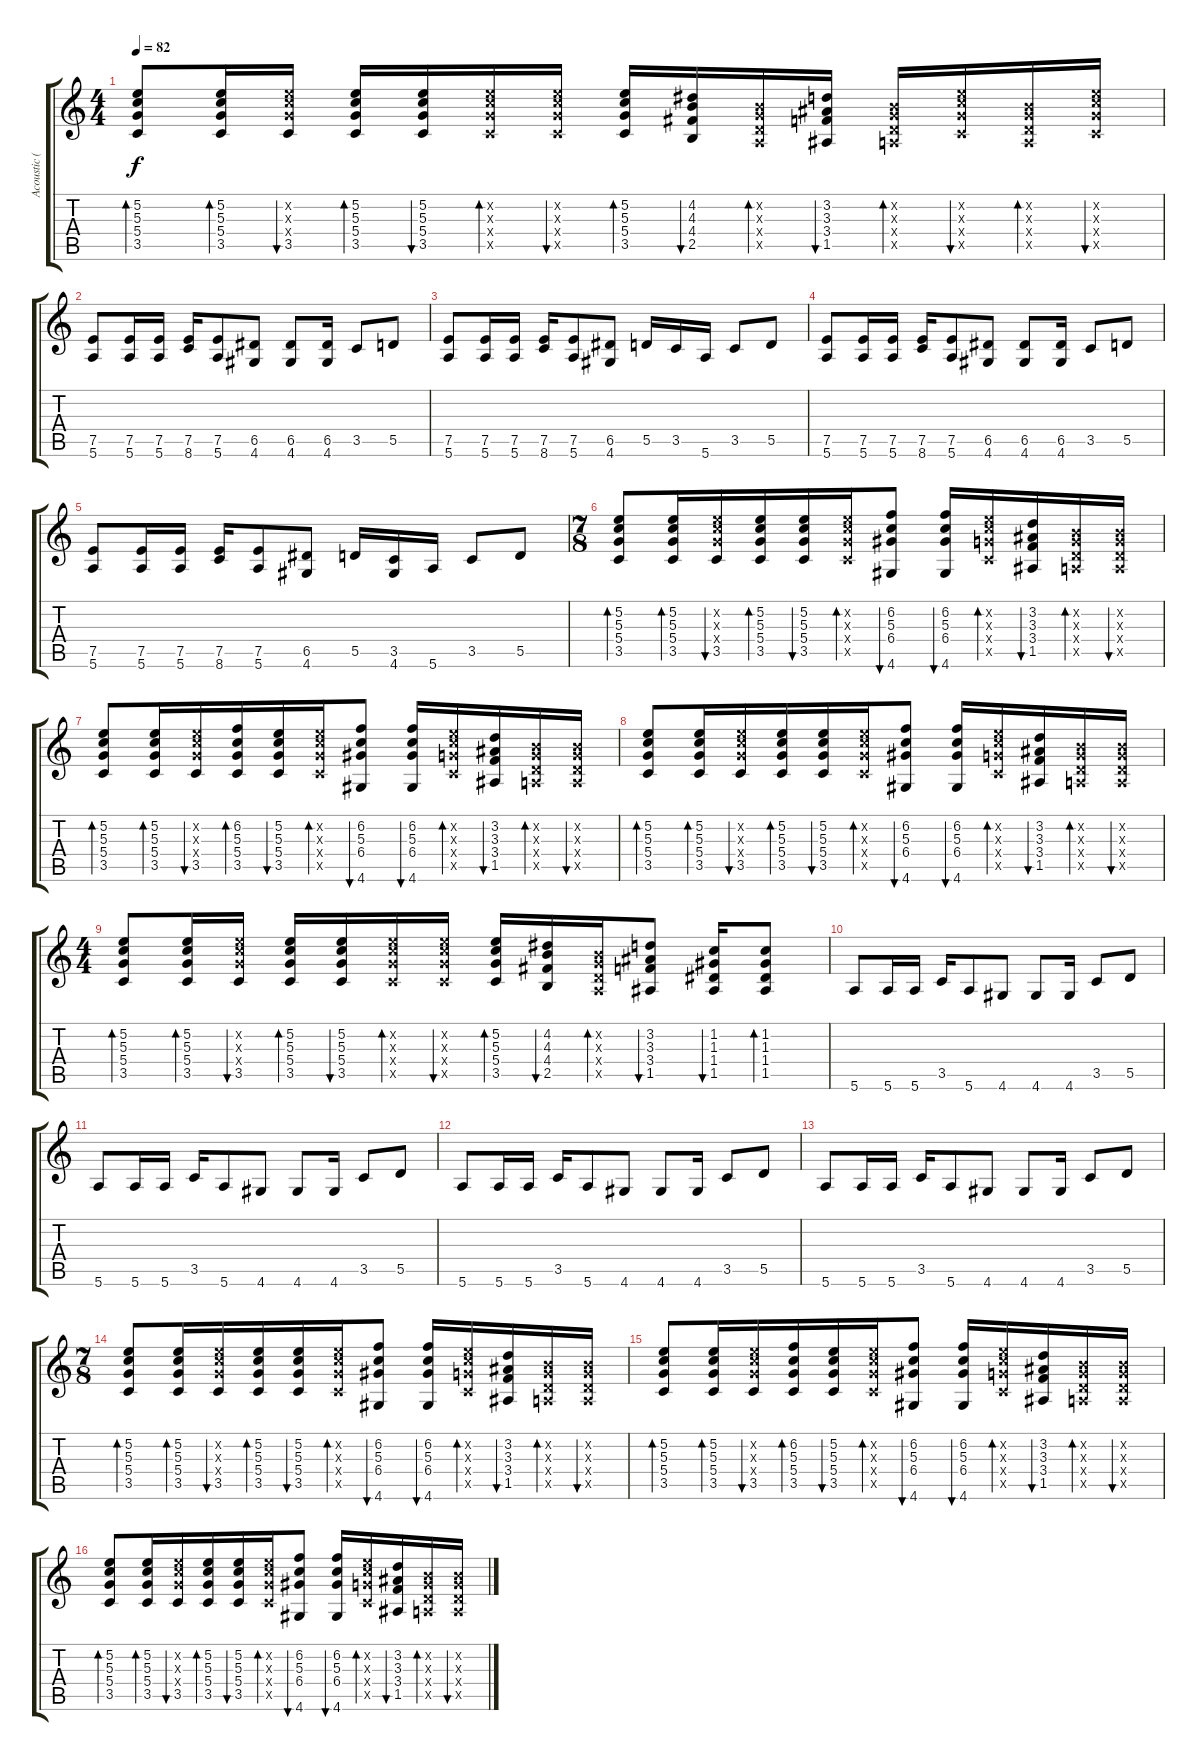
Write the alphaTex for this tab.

\track ("Acoustic (thom)" "Acoustic (") {instrument acousticguitarsteel}
\staff {score tabs}
\tuning (E4 B3 G3 D3 A2 E2) {hide}
\ts (4 4)
\tempo 82
\clef g2
\ks c
(5.2 5.3 5.4 3.5).8{bd 30 dy f} (5.2 5.3 5.4 3.5).16{bd 30} (5.2{x} 5.3{x} 5.4{x} 3.5).16{bu 30} (5.2 5.3 5.4 3.5).16{bd 30} (5.2 5.3 5.4 3.5).16{bu 30} (5.2{x} 5.3{x} 5.4{x} 3.5{x}).16{bd 30} (5.2{x} 5.3{x} 5.4{x} 3.5{x}).16{bu 30} (5.2 5.3 5.4 3.5).16{bd 30} (4.2 4.3 4.4 2.5).16{bu 30} (0.2{x} 0.3{x} 0.4{x} 0.5{x}).16{bd 30} (3.2 3.3 3.4 1.5).16{bu 30} (0.2{x} 0.3{x} 0.4{x} 0.5{x}).16{bd 30} (5.2{x} 5.3{x} 5.4{x} 3.5{x}).16{bu 30} (0.2{x} 0.3{x} 0.4{x} 0.5{x}).16{bd 30} (5.2{x} 5.3{x} 5.4{x} 3.5{x}).16{bu 30} |
(7.5 5.6).8 (7.5 5.6).16 (7.5 5.6).16 (7.5 8.6).16 (7.5 5.6).8 (6.5 4.6).8 (6.5 4.6).8 (6.5 4.6).16 3.5.8 5.5.8 |
(7.5 5.6).8 (7.5 5.6).16 (7.5 5.6).16 (7.5 8.6).16 (7.5 5.6).8 (6.5 4.6).8 5.5.16 3.5.16 5.6.16 3.5.8 5.5.8 |
(7.5 5.6).8 (7.5 5.6).16 (7.5 5.6).16 (7.5 8.6).16 (7.5 5.6).8 (6.5 4.6).8 (6.5 4.6).8 (6.5 4.6).16 3.5.8 5.5.8 |
(7.5 5.6).8 (7.5 5.6).16 (7.5 5.6).16 (7.5 8.6).16 (7.5 5.6).8 (6.5 4.6).8 5.5.16 (3.5 4.6).16 5.6.16 3.5.8 5.5.8 |
\ts (7 8)
(5.2 5.3 5.4 3.5).8{bd 30} (5.2 5.3 5.4 3.5).16{bd 30} (5.2{x} 5.3{x} 5.4{x} 3.5).16{bu 30} (5.2 5.3 5.4 3.5).16{bd 30} (5.2 5.3 5.4 3.5).16{bu 30} (5.2{x} 5.3{x} 5.4{x} 3.5{x}).16{bd 30} (6.2 5.3 6.4 4.6).8{bu 30} (6.2 5.3 6.4 4.6).16{bu 30} (5.2{x} 5.3{x} 5.4{x} 3.5{x}).16{bd 30} (3.2 3.3 3.4 1.5).16{bu 30} (0.2{x} 0.3{x} 0.4{x} 0.5{x}).16{bd 30} (0.2{x} 0.3{x} 0.4{x} 0.5{x}).16{bu 30} |
(5.2 5.3 5.4 3.5).8{bd 30} (5.2 5.3 5.4 3.5).16{bd 30} (5.2{x} 5.3{x} 5.4{x} 3.5).16{bu 30} (6.2 5.3 5.4 3.5).16{bd 30} (5.2 5.3 5.4 3.5).16{bu 30} (5.2{x} 5.3{x} 5.4{x} 3.5{x}).16{bd 30} (6.2 5.3 6.4 4.6).8{bu 30} (6.2 5.3 6.4 4.6).16{bu 30} (5.2{x} 5.3{x} 5.4{x} 3.5{x}).16{bd 30} (3.2 3.3 3.4 1.5).16{bu 30} (0.2{x} 0.3{x} 0.4{x} 0.5{x}).16{bd 30} (0.2{x} 0.3{x} 0.4{x} 0.5{x}).16{bu 30} |
(5.2 5.3 5.4 3.5).8{bd 30} (5.2 5.3 5.4 3.5).16{bd 30} (5.2{x} 5.3{x} 5.4{x} 3.5).16{bu 30} (5.2 5.3 5.4 3.5).16{bd 30} (5.2 5.3 5.4 3.5).16{bu 30} (5.2{x} 5.3{x} 5.4{x} 3.5{x}).16{bd 30} (6.2 5.3 6.4 4.6).8{bu 30} (6.2 5.3 6.4 4.6).16{bu 30} (5.2{x} 5.3{x} 5.4{x} 3.5{x}).16{bd 30} (3.2 3.3 3.4 1.5).16{bu 30} (0.2{x} 0.3{x} 0.4{x} 0.5{x}).16{bd 30} (0.2{x} 0.3{x} 0.4{x} 0.5{x}).16{bu 30} |
\ts (4 4)
(5.2 5.3 5.4 3.5).8{bd 30} (5.2 5.3 5.4 3.5).16{bd 30} (5.2{x} 5.3{x} 5.4{x} 3.5).16{bu 30} (5.2 5.3 5.4 3.5).16{bd 30} (5.2 5.3 5.4 3.5).16{bu 30} (5.2{x} 5.3{x} 5.4{x} 3.5{x}).16{bd 30} (5.2{x} 5.3{x} 5.4{x} 3.5{x}).16{bu 30} (5.2 5.3 5.4 3.5).16{bd 30} (4.2 4.3 4.4 2.5).16{bu 30} (0.2{x} 0.3{x} 0.4{x} 0.5{x}).16{bd 30} (3.2 3.3 3.4 1.5).8{bu 30} (1.2 1.3 1.4 1.5).16{bu 30} (1.2 1.3 1.4 1.5).8{bd 30} |
5.6.8 5.6.16 5.6.16 3.5.16 5.6.8 4.6.8 4.6.8 4.6.16 3.5.8 5.5.8 |
5.6.8 5.6.16 5.6.16 3.5.16 5.6.8 4.6.8 4.6.8 4.6.16 3.5.8 5.5.8 |
5.6.8 5.6.16 5.6.16 3.5.16 5.6.8 4.6.8 4.6.8 4.6.16 3.5.8 5.5.8 |
5.6.8 5.6.16 5.6.16 3.5.16 5.6.8 4.6.8 4.6.8 4.6.16 3.5.8 5.5.8 |
\ts (7 8)
(5.2 5.3 5.4 3.5).8{bd 30} (5.2 5.3 5.4 3.5).16{bd 30} (5.2{x} 5.3{x} 5.4{x} 3.5).16{bu 30} (5.2 5.3 5.4 3.5).16{bd 30} (5.2 5.3 5.4 3.5).16{bu 30} (5.2{x} 5.3{x} 5.4{x} 3.5{x}).16{bd 30} (6.2 5.3 6.4 4.6).8{bu 30} (6.2 5.3 6.4 4.6).16{bu 30} (5.2{x} 5.3{x} 5.4{x} 3.5{x}).16{bd 30} (3.2 3.3 3.4 1.5).16{bu 30} (0.2{x} 0.3{x} 0.4{x} 0.5{x}).16{bd 30} (0.2{x} 0.3{x} 0.4{x} 0.5{x}).16{bu 30} |
(5.2 5.3 5.4 3.5).8{bd 30} (5.2 5.3 5.4 3.5).16{bd 30} (5.2{x} 5.3{x} 5.4{x} 3.5).16{bu 30} (6.2 5.3 5.4 3.5).16{bd 30} (5.2 5.3 5.4 3.5).16{bu 30} (5.2{x} 5.3{x} 5.4{x} 3.5{x}).16{bd 30} (6.2 5.3 6.4 4.6).8{bu 30} (6.2 5.3 6.4 4.6).16{bu 30} (5.2{x} 5.3{x} 5.4{x} 3.5{x}).16{bd 30} (3.2 3.3 3.4 1.5).16{bu 30} (0.2{x} 0.3{x} 0.4{x} 0.5{x}).16{bd 30} (0.2{x} 0.3{x} 0.4{x} 0.5{x}).16{bu 30} |
(5.2 5.3 5.4 3.5).8{bd 30} (5.2 5.3 5.4 3.5).16{bd 30} (5.2{x} 5.3{x} 5.4{x} 3.5).16{bu 30} (5.2 5.3 5.4 3.5).16{bd 30} (5.2 5.3 5.4 3.5).16{bu 30} (5.2{x} 5.3{x} 5.4{x} 3.5{x}).16{bd 30} (6.2 5.3 6.4 4.6).8{bu 30} (6.2 5.3 6.4 4.6).16{bu 30} (5.2{x} 5.3{x} 5.4{x} 3.5{x}).16{bd 30} (3.2 3.3 3.4 1.5).16{bu 30} (0.2{x} 0.3{x} 0.4{x} 0.5{x}).16{bd 30} (0.2{x} 0.3{x} 0.4{x} 0.5{x}).16{bu 30}
